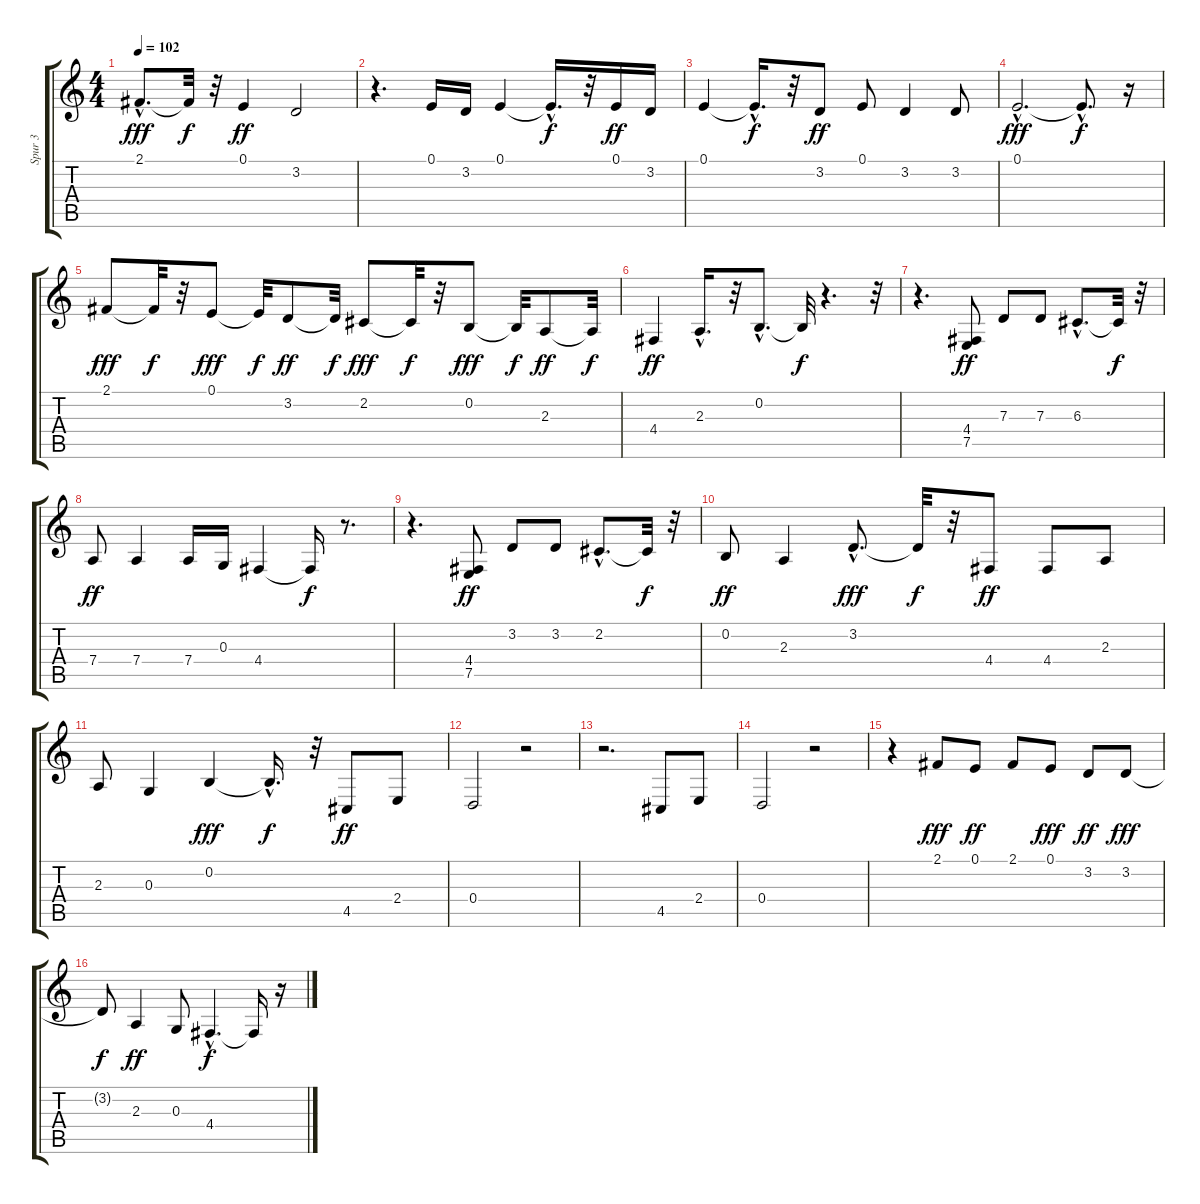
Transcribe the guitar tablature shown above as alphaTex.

\track ("Spur 3" "Spur 3") {instrument lead6voice}
\staff {score tabs}
\tuning (E4 B3 G3 D3 A2 E2) {hide}
\ts (4 4)
\tempo 102
\clef g2
\ks c
2.1{hac}.8{d dy fff} 2.1{t}.32{dy f} r.32 0.1.4{dy ff} 3.2.2 |
r.4{d} 0.1.16 3.2.16 0.1.4 0.1{hac t}.16{d dy f} r.32 0.1.16{dy ff} 3.2.16 |
0.1.4 0.1{hac t}.16{d dy f} r.32 3.2.8{dy ff} 0.1.8 3.2.4 3.2.8 |
0.1{hac}.2{d dy fff} 0.1{hac t}.8{d dy f} r.16 |
2.1.8{dy fff} 2.1{t}.32{dy f} r.32 0.1.8{dy fff} 0.1{t}.32{dy f} 3.2.8{dy ff} 3.2{t}.32{dy f} 2.2.8{dy fff} 2.2{t}.32{dy f} r.32 0.2.8{dy fff} 0.2{t}.32{dy f} 2.3.8{dy ff} 2.3{t}.32{dy f} |
4.4.4{dy ff} 2.3{hac}.16{d} r.32 0.2{hac}.8{d} 0.2{t}.32{dy f} r.4{d} r.32 |
r.4{d} (4.4 7.5).8{dy ff} 7.3.8 7.3.8 6.3{hac}.8{d} 6.3{t}.32{dy f} r.32 |
7.4.8{dy ff} 7.4.4 7.4.16 0.3.16 4.4.4 4.4{t}.16{dy f} r.8{d} |
r.4{d} (4.4 7.5).8{dy ff} 3.2.8 3.2.8 2.2{hac}.8{d} 2.2{t}.32{dy f} r.32 |
0.2.8{dy ff} 2.3.4 3.2{hac}.8{d dy fff} 3.2{t}.32{dy f} r.32 4.4.8{dy ff} 4.4.8 2.3.8 |
2.3.8 0.3.4 0.2.4{dy fff} 0.2{hac t}.16{d dy f} r.32 4.5.8{dy ff} 2.4.8 |
0.4.2 r.2 |
r.2{d} 4.5.8 2.4.8 |
0.4.2 r.2 |
r.4 2.1.8{dy fff} 0.1.8{dy ff} 2.1.8 0.1.8{dy fff} 3.2.8{dy ff} 3.2.8{dy fff} |
3.2{t}.8{dy f} 2.3.4{dy ff} 0.3.8 4.4{hac}.4{d dy f} 4.4{t}.16 r.16
